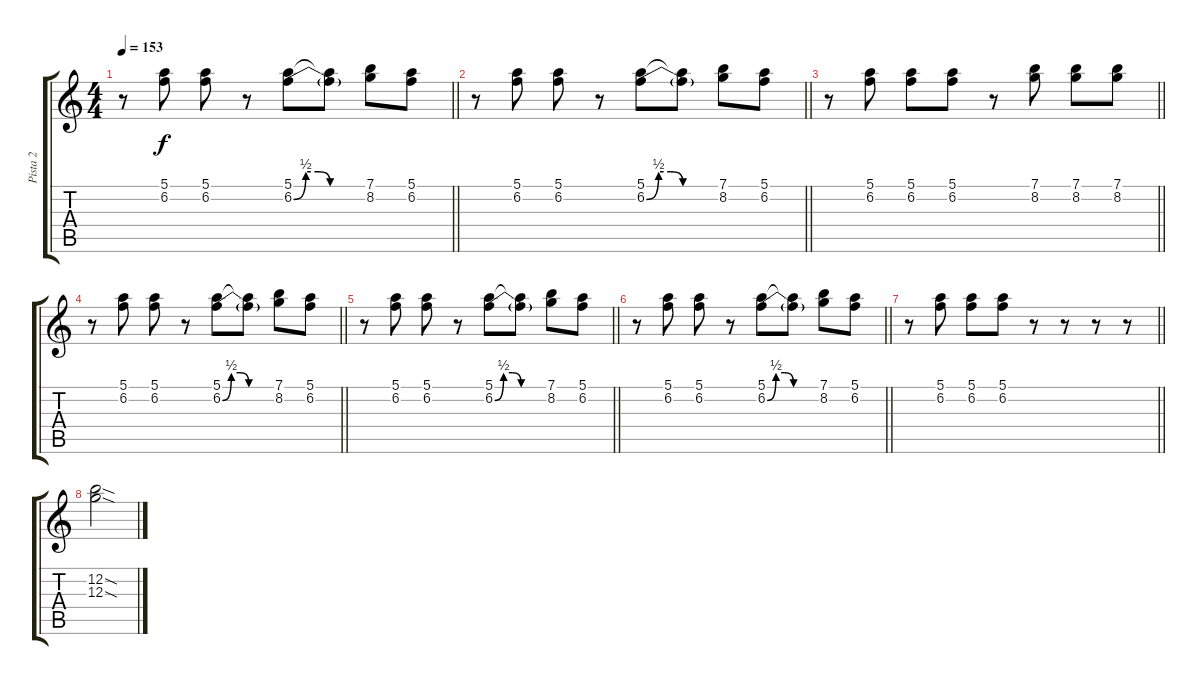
\track ("Pista 2" "Pista 2") {instrument distortionguitar}
\staff {score tabs}
\tuning (E4 B3 G3 D3 A2 E2) {hide}
\ts (4 4)
\tempo 153
\clef g2
\barLineRight lightlight
\ks c
r.8{dy f} (5.1 6.2).8 (5.1 6.2).8 r.8 (5.1 6.2{be (custom 0 0 10 2 20 2 30 0 60 0)}).8 (5.1{t} 6.2{t}).8 (7.1 8.2).8 (5.1 6.2).8 |
\barLineRight lightlight
r.8 (5.1 6.2).8 (5.1 6.2).8 r.8 (5.1 6.2{be (custom 0 0 10 2 20 2 30 0 60 0)}).8 (5.1{t} 6.2{t}).8 (7.1 8.2).8 (5.1 6.2).8 |
\barLineRight lightlight
r.8 (5.1 6.2).8 (5.1 6.2).8 (5.1 6.2).8 r.8 (7.1 8.2).8 (7.1 8.2).8 (7.1 8.2).8 |
\barLineRight lightlight
r.8 (5.1 6.2).8 (5.1 6.2).8 r.8 (5.1 6.2{be (custom 0 0 10 2 20 2 30 0 60 0)}).8 (5.1{t} 6.2{t}).8 (7.1 8.2).8 (5.1 6.2).8 |
\barLineRight lightlight
r.8 (5.1 6.2).8 (5.1 6.2).8 r.8 (5.1 6.2{be (custom 0 0 10 2 20 2 30 0 60 0)}).8 (5.1{t} 6.2{t}).8 (7.1 8.2).8 (5.1 6.2).8 |
\barLineRight lightlight
r.8 (5.1 6.2).8 (5.1 6.2).8 r.8 (5.1 6.2{be (custom 0 0 10 2 20 2 30 0 60 0)}).8 (5.1{t} 6.2{t}).8 (7.1 8.2).8 (5.1 6.2).8 |
\barLineRight lightlight
r.8 (5.1 6.2).8 (5.1 6.2).8 (5.1 6.2).8 r.8 r.8 r.8 r.8 |
(12.2{sod} 12.3{sod}).2
